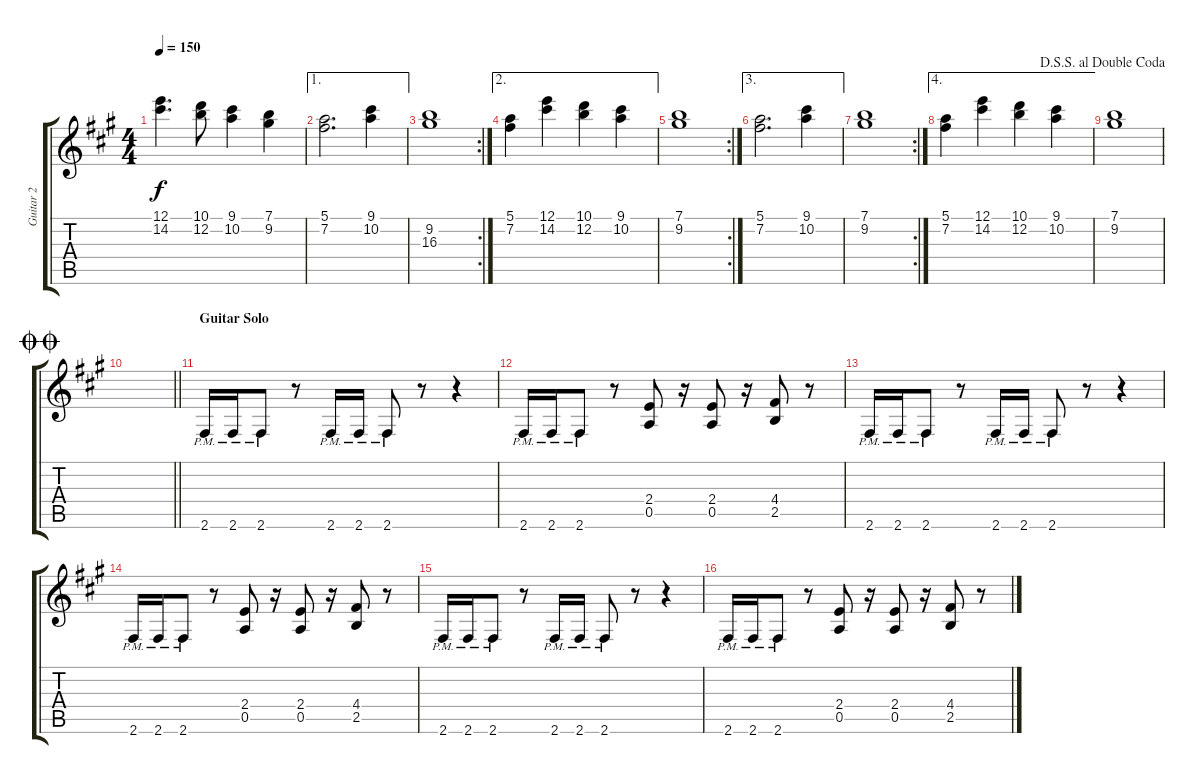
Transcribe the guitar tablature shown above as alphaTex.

\track ("Guitar 2" "Guitar 2") {instrument distortionguitar}
\staff {score tabs}
\tuning (E4 B3 G3 D3 A2 E2) {hide}
\ts (4 4)
\tempo 150
\clef g2
\ks f#minor
(12.1 14.2).4{d dy f} (10.1 12.2).8 (9.1 10.2).4 (7.1 9.2).4 |
\ae 1
(5.1 7.2).2{d} (9.1 10.2).4 |
\rc 2
(9.2 16.3).1 |
\ae 2
(5.1 7.2).4 (12.1 14.2).4 (10.1 12.2).4 (9.1 10.2).4 |
\rc 2
(7.1 9.2).1 |
\ae 3
(5.1 7.2).2{d} (9.1 10.2).4 |
\rc 2
(7.1 9.2).1 |
\ae 4
(5.1 7.2).4 (12.1 14.2).4 (10.1 12.2).4 (9.1 10.2).4 |
\jump dalsegnosegnoaldoublecoda
(7.1 9.2).1 |
\jump doublecoda
\barLineRight lightlight
|
\section ("" "Guitar Solo")
2.6{pm}.16 2.6{pm}.16 2.6{pm}.8 r.8 2.6{pm}.16 2.6{pm}.16 2.6{pm}.8 r.8 r.4 |
2.6{pm}.16 2.6{pm}.16 2.6{pm}.8 r.8 (2.4 0.5).8 r.16 (2.4 0.5).8 r.16 (4.4 2.5).8 r.8 |
2.6{pm}.16 2.6{pm}.16 2.6{pm}.8 r.8 2.6{pm}.16 2.6{pm}.16 2.6{pm}.8 r.8 r.4 |
2.6{pm}.16 2.6{pm}.16 2.6{pm}.8 r.8 (2.4 0.5).8 r.16 (2.4 0.5).8 r.16 (4.4 2.5).8 r.8 |
2.6{pm}.16 2.6{pm}.16 2.6{pm}.8 r.8 2.6{pm}.16 2.6{pm}.16 2.6{pm}.8 r.8 r.4 |
2.6{pm}.16 2.6{pm}.16 2.6{pm}.8 r.8 (2.4 0.5).8 r.16 (2.4 0.5).8 r.16 (4.4 2.5).8 r.8
